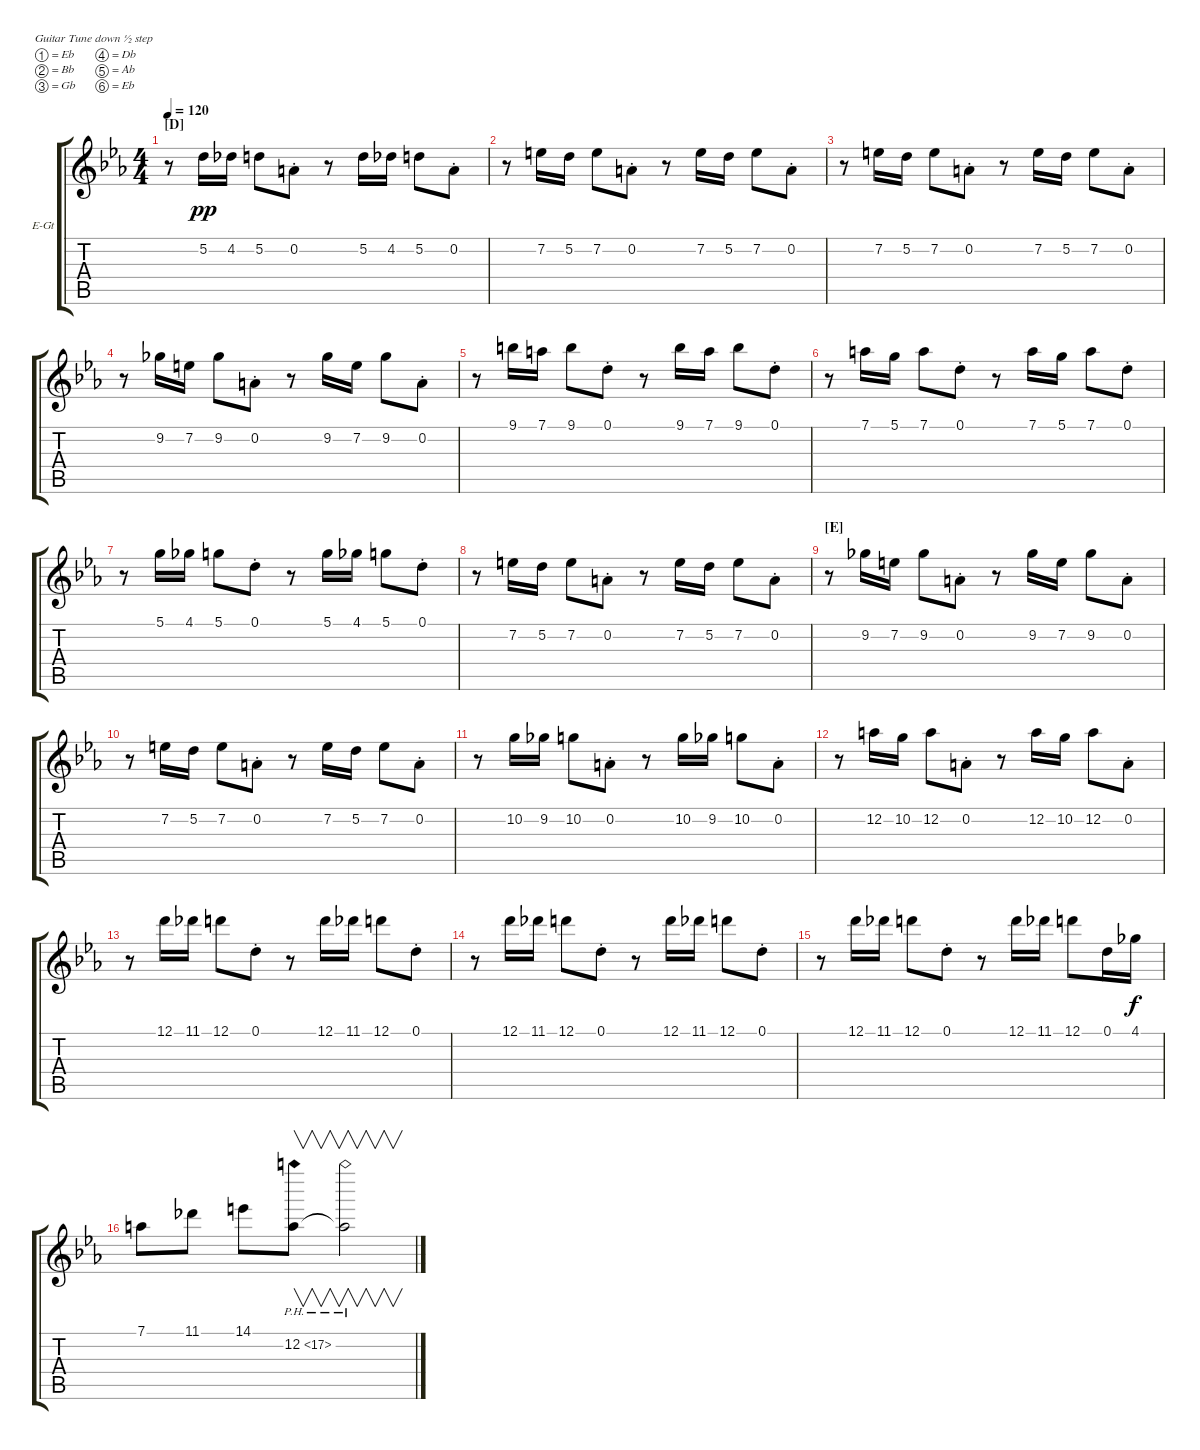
\defaultSystemsLayout 4
\bracketExtendMode groupsimilarinstruments
\firstSystemTrackNameOrientation horizontal
\otherSystemsTrackNameOrientation horizontal
\track ("Electric Guitar" "E-Gt") {instrument distortionguitar}
\staff {score tabs}
\tuning (Eb4 Bb3 Gb3 Db3 Ab2 Eb2)
\displaytranspose 11
\ts (4 4)
\section ("D" "")
\tempo 120
\clef g2
\ks eb
r.8{dy mf} 5.2.16{dy pp} 4.2.16 5.2.8 0.2{st}.8 r.8 5.2.16 4.2.16 5.2.8 0.2{st}.8 |
r.8 7.2.16 5.2.16 7.2.8 0.2{st}.8 r.8 7.2.16 5.2.16 7.2.8 0.2{st}.8 |
r.8 7.2.16 5.2.16 7.2.8 0.2{st}.8 r.8 7.2.16 5.2.16 7.2.8 0.2{st}.8 |
r.8 9.2.16 7.2.16 9.2.8 0.2{st}.8 r.8 9.2.16 7.2.16 9.2.8 0.2{st}.8 |
r.8 9.1.16 7.1.16 9.1.8 0.1{st}.8 r.8 9.1.16 7.1.16 9.1.8 0.1{st}.8 |
r.8 7.1.16 5.1.16 7.1.8 0.1{st}.8 r.8 7.1.16 5.1.16 7.1.8 0.1{st}.8 |
r.8 5.1.16 4.1.16 5.1.8 0.1{st}.8 r.8 5.1.16 4.1.16 5.1.8 0.1{st}.8 |
r.8 7.2.16 5.2.16 7.2.8 0.2{st}.8 r.8 7.2.16 5.2.16 7.2.8 0.2{st}.8 |
\section ("E" "")
r.8 9.2.16 7.2.16 9.2.8 0.2{st}.8 r.8 9.2.16 7.2.16 9.2.8 0.2{st}.8 |
r.8 7.2.16 5.2.16 7.2.8 0.2{st}.8 r.8 7.2.16 5.2.16 7.2.8 0.2{st}.8 |
r.8 10.2.16 9.2.16 10.2.8 0.2{st}.8 r.8 10.2.16 9.2.16 10.2.8 0.2{st}.8 |
r.8 12.2.16 10.2.16 12.2.8 0.2{st}.8 r.8 12.2.16 10.2.16 12.2.8 0.2{st}.8 |
r.8 12.1.16 11.1.16 12.1.8 0.1{st}.8 r.8 12.1.16 11.1.16 12.1.8 0.1{st}.8 |
r.8 12.1.16 11.1.16 12.1.8 0.1{st}.8 r.8 12.1.16 11.1.16 12.1.8 0.1{st}.8 |
r.8 12.1.16 11.1.16 12.1.8 0.1{st}.8 r.8 12.1.16 11.1.16 12.1.8 0.1.16 4.1.16{dy f} |
7.1.8 11.1.8 14.1.8 12.2{ph 5}.8{v} 12.2{ph 5 t}.2{v}
